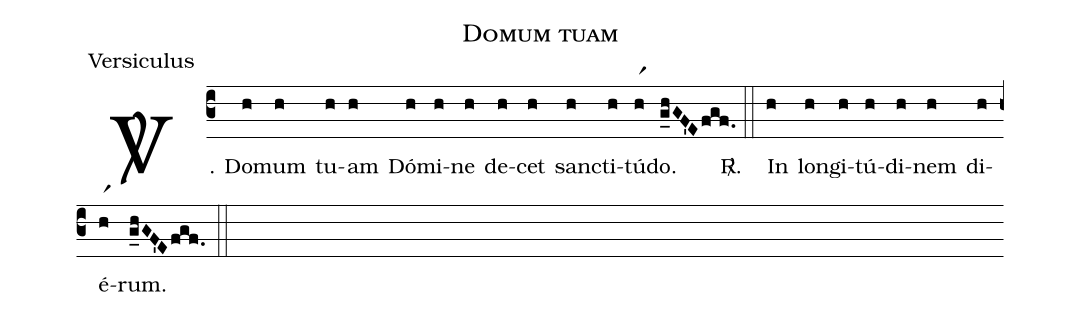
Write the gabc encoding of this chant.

name:Domum tuam;
office-part:Versiculus;
%%
(c3)
<sp>V/</sp>. Do(h)mum(h) tu(h)am(h) Dó(h)mi(h)ne(h) de(h)cet(h) sanc(h)ti(h)tú(hr1)do.(g_hGF'Efgf.) <sp>R/</sp>.(::)
In(h) lon(h)gi(h)tú(h)di(h)nem(h) di(h)é(hr1)rum.(g_hGF'Efgf.) (::)
